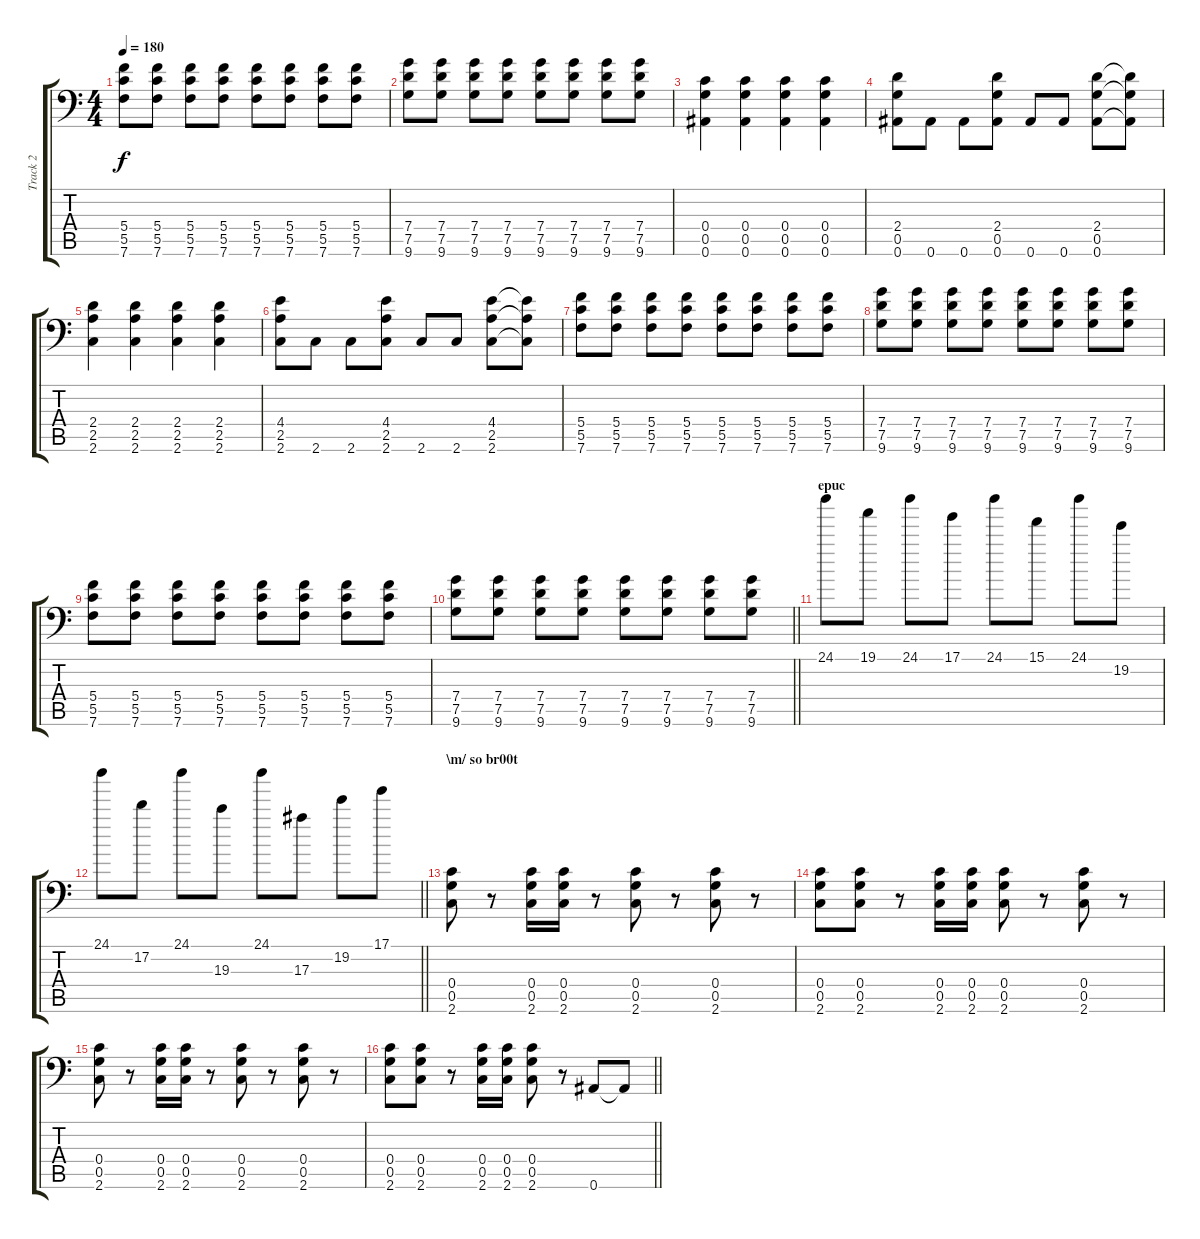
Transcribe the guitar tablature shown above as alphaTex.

\track ("Track 2" "Track 2") {instrument distortionguitar}
\staff {score tabs}
\tuning (D4 A3 F3 C3 G2 Bb1) {hide}
\ts (4 4)
\tempo 180
\clef f4
\ks c
(5.4 5.5 7.6).8{dy f} (5.4 5.5 7.6).8 (5.4 5.5 7.6).8 (5.4 5.5 7.6).8 (5.4 5.5 7.6).8 (5.4 5.5 7.6).8 (5.4 5.5 7.6).8 (5.4 5.5 7.6).8 |
(7.4 7.5 9.6).8 (7.4 7.5 9.6).8 (7.4 7.5 9.6).8 (7.4 7.5 9.6).8 (7.4 7.5 9.6).8 (7.4 7.5 9.6).8 (7.4 7.5 9.6).8 (7.4 7.5 9.6).8 |
(0.4 0.5 0.6).4 (0.4 0.5 0.6).4 (0.4 0.5 0.6).4 (0.4 0.5 0.6).4 |
(2.4 0.5 0.6).8 0.6.8 0.6.8 (2.4 0.5 0.6).8 0.6.8 0.6.8 (2.4 0.5 0.6).8 (2.4{t} 0.5{t} 0.6{t}).8 |
(2.4 2.5 2.6).4 (2.4 2.5 2.6).4 (2.4 2.5 2.6).4 (2.4 2.5 2.6).4 |
(4.4 2.5 2.6).8 2.6.8 2.6.8 (4.4 2.5 2.6).8 2.6.8 2.6.8 (4.4 2.5 2.6).8 (4.4{t} 2.5{t} 2.6{t}).8 |
(5.4 5.5 7.6).8 (5.4 5.5 7.6).8 (5.4 5.5 7.6).8 (5.4 5.5 7.6).8 (5.4 5.5 7.6).8 (5.4 5.5 7.6).8 (5.4 5.5 7.6).8 (5.4 5.5 7.6).8 |
(7.4 7.5 9.6).8 (7.4 7.5 9.6).8 (7.4 7.5 9.6).8 (7.4 7.5 9.6).8 (7.4 7.5 9.6).8 (7.4 7.5 9.6).8 (7.4 7.5 9.6).8 (7.4 7.5 9.6).8 |
(5.4 5.5 7.6).8 (5.4 5.5 7.6).8 (5.4 5.5 7.6).8 (5.4 5.5 7.6).8 (5.4 5.5 7.6).8 (5.4 5.5 7.6).8 (5.4 5.5 7.6).8 (5.4 5.5 7.6).8 |
\barLineRight lightlight
(7.4 7.5 9.6).8 (7.4 7.5 9.6).8 (7.4 7.5 9.6).8 (7.4 7.5 9.6).8 (7.4 7.5 9.6).8 (7.4 7.5 9.6).8 (7.4 7.5 9.6).8 (7.4 7.5 9.6).8 |
\section ("" "epuc")
24.1.8 19.1.8 24.1.8 17.1.8 24.1.8 15.1.8 24.1.8 19.2.8 |
\barLineRight lightlight
24.1.8 17.2.8 24.1.8 19.3.8 24.1.8 17.3.8 19.2.8 17.1.8 |
\section ("" "\\m/ so br00t")
(0.4 0.5 2.6).8 r.8 (0.4 0.5 2.6).16 (0.4 0.5 2.6).16 r.8 (0.4 0.5 2.6).8 r.8 (0.4 0.5 2.6).8 r.8 |
(0.4 0.5 2.6).8 (0.4 0.5 2.6).8 r.8 (0.4 0.5 2.6).16 (0.4 0.5 2.6).16 (0.4 0.5 2.6).8 r.8 (0.4 0.5 2.6).8 r.8 |
(0.4 0.5 2.6).8 r.8 (0.4 0.5 2.6).16 (0.4 0.5 2.6).16 r.8 (0.4 0.5 2.6).8 r.8 (0.4 0.5 2.6).8 r.8 |
\barLineRight lightlight
(0.4 0.5 2.6).8 (0.4 0.5 2.6).8 r.8 (0.4 0.5 2.6).16 (0.4 0.5 2.6).16 (0.4 0.5 2.6).8 r.8 0.6.8 0.6{t}.8
